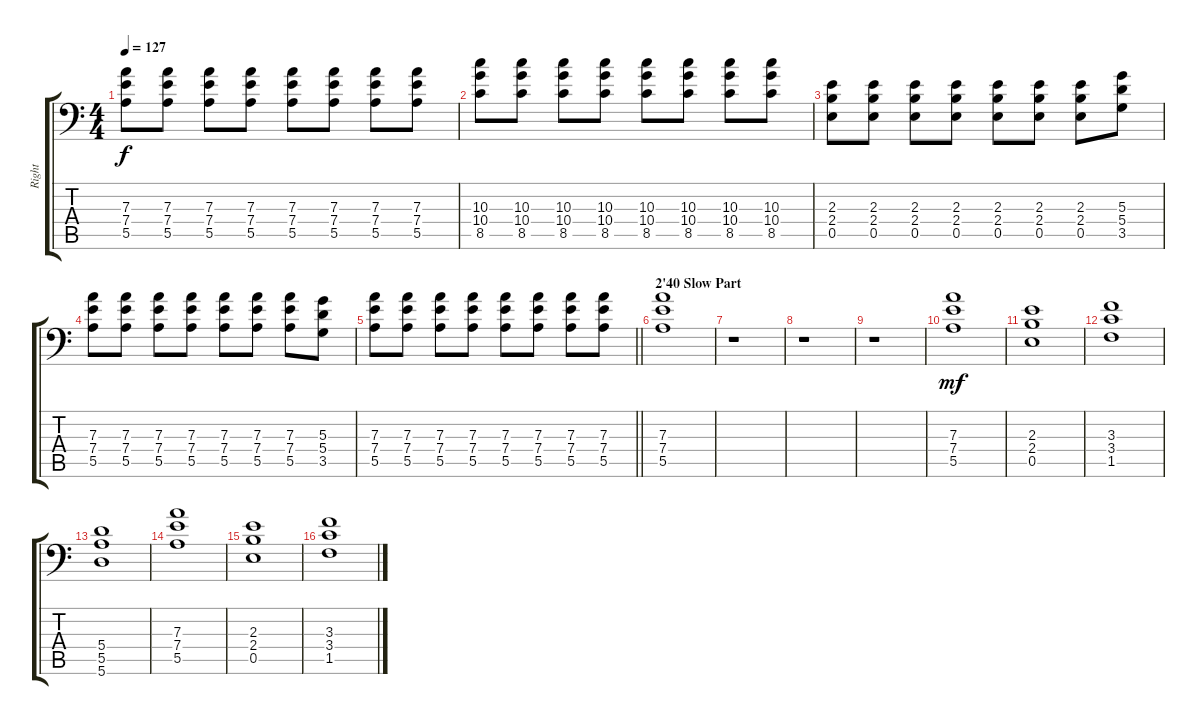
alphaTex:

\track ("Right" "Right") {instrument distortionguitar}
\staff {score tabs}
\tuning (B3 Gb3 D3 A2 E2 A1) {hide}
\ts (4 4)
\tempo 127
\clef f4
\ks c
(7.3 7.4 5.5).8{dy f} (7.3 7.4 5.5).8 (7.3 7.4 5.5).8 (7.3 7.4 5.5).8 (7.3 7.4 5.5).8 (7.3 7.4 5.5).8 (7.3 7.4 5.5).8 (7.3 7.4 5.5).8 |
(10.3 10.4 8.5).8 (10.3 10.4 8.5).8 (10.3 10.4 8.5).8 (10.3 10.4 8.5).8 (10.3 10.4 8.5).8 (10.3 10.4 8.5).8 (10.3 10.4 8.5).8 (10.3 10.4 8.5).8 |
(2.3 2.4 0.5).8 (2.3 2.4 0.5).8 (2.3 2.4 0.5).8 (2.3 2.4 0.5).8 (2.3 2.4 0.5).8 (2.3 2.4 0.5).8 (2.3 2.4 0.5).8 (5.3 5.4 3.5).8 |
(7.3 7.4 5.5).8 (7.3 7.4 5.5).8 (7.3 7.4 5.5).8 (7.3 7.4 5.5).8 (7.3 7.4 5.5).8 (7.3 7.4 5.5).8 (7.3 7.4 5.5).8 (5.3 5.4 3.5).8 |
\barLineRight lightlight
(7.3 7.4 5.5).8 (7.3 7.4 5.5).8 (7.3 7.4 5.5).8 (7.3 7.4 5.5).8 (7.3 7.4 5.5).8 (7.3 7.4 5.5).8 (7.3 7.4 5.5).8 (7.3 7.4 5.5).8 |
\section ("" "2'40 Slow Part")
(7.3 7.4 5.5).1 |
r.1 |
r.1 |
r.1 |
(7.3 7.4 5.5).1{dy mf} |
(2.3 2.4 0.5).1 |
(3.3 3.4 1.5).1 |
(5.4 5.5 5.6).1 |
(7.3 7.4 5.5).1 |
(2.3 2.4 0.5).1 |
(3.3 3.4 1.5).1
